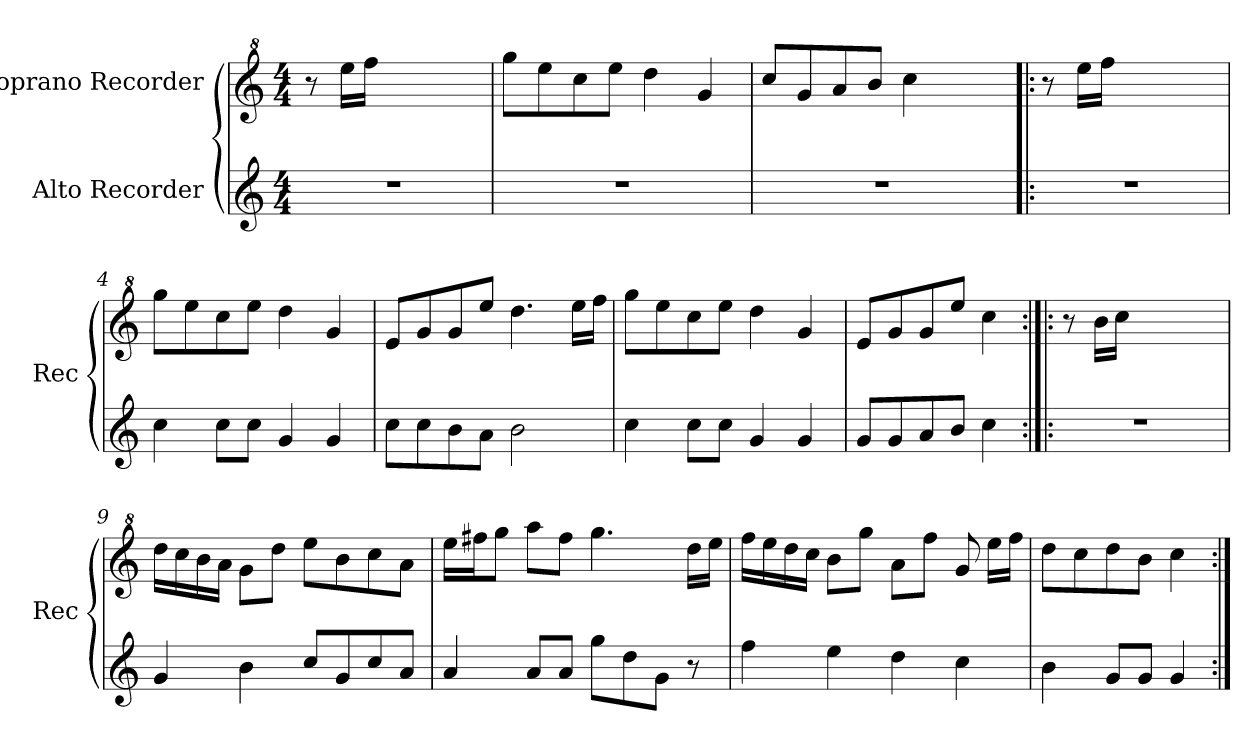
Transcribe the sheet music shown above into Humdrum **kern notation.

**kern	**kern
*part2	*part1
*staff2	*staff1
*I"Alto Recorder	*I"Soprano Recorder
*I'Rec	*I'Rec
*clefG2	*clefG^2
*k[]	*k[]
*M4/4	*M4/4
=1	=1
1r	8r
.	16eee\LL
.	16fff\JJ
.	2.ryy
=2	=2
1r	8ggg\L
.	8eee\
.	8ccc\
.	8eee\J
.	4ddd\
.	4gg/
=3	=3
1r	8ccc/L
.	8gg/
.	8aa/
.	8bb/J
.	4ccc\
.	4ryy
!!LO:LB:g=z
=3X1!|:	=3X1!|:
1r	8r
.	16eee\LL
.	16fff\JJ
.	2.ryy
=4	=4
4cc\	8ggg\L
.	8eee\
8cc\L	8ccc\
8cc\J	8eee\J
4g/	4ddd\
4g/	4gg/
=5	=5
8cc\L	8ee/L
8cc\	8gg/
8b\	8gg/
8a\J	8eee/J
2b\	4.ddd\
.	16eee\LL
.	16fff\JJ
=6	=6
4cc\	8ggg\L
.	8eee\
8cc\L	8ccc\
8cc\J	8eee\J
4g/	4ddd\
4g/	4gg/
=7	=7
8g/L	8ee/L
8g/	8gg/
8a/	8gg/
8b/J	8eee/J
4cc\	4ccc\
!!LO:LB:g=z
=8:|!|:	=8:|!|:
1r	8r
.	16bb\LL
.	16ccc\JJ
.	2.ryy
=9	=9
4g/	16ddd\LL
.	16ccc\
.	16bb\
.	16aa\JJ
4b\	8gg\L
.	8ddd\J
8cc/L	8eee\L
8g/	8bb\
8cc/	8ccc\
8a/J	8aa\J
=10	=10
4a/	16eee\LL
.	16fff#X\J
.	8ggg\J
8a/L	8aaa\L
8a/J	8fff#\J
8gg\L	4.ggg\
8dd\	.
8g\J	.
8r	16ddd\LL
.	16eee\JJ
=11	=11
4ff\	16fff\LL
.	16eee\
.	16ddd\
.	16ccc\JJ
4ee\	8bb\L
.	8ggg\J
4dd\	8aa\L
.	8fff\J
4cc\	8gg/
.	16eee\LL
.	16fff\JJ
=12	=12
4b\	8ddd\L
.	8ccc\
8g/L	8ddd\
8g/J	8bb\J
4g/	4ccc\
=:|!	=:|!
*-	*-
